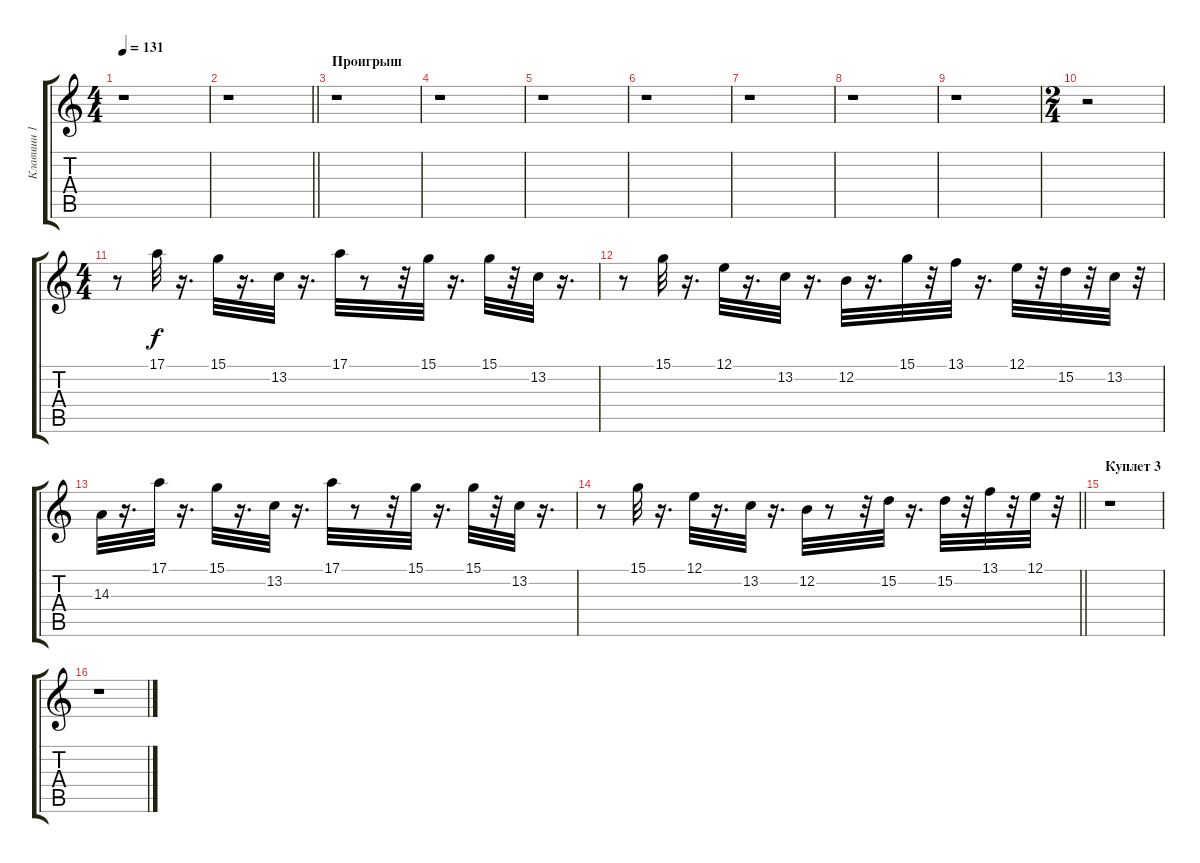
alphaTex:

\track ("Клавиши 1" "Клавиши 1") {instrument kalimba}
\staff {score tabs}
\tuning (E4 B3 G3 D3 A2 E2) {hide}
\ts (4 4)
\tempo 131
\clef g2
\ks c
r.1{dy f} |
\barLineRight lightlight
r.1 |
\section ("" "Проигрыш")
r.1 |
r.1 |
r.1 |
r.1 |
r.1 |
r.1 |
r.1 |
\ts (2 4)
r.2 |
\ts (4 4)
r.8 17.1.32 r.16{d} 15.1.32 r.16{d} 13.2.32 r.16{d} 17.1.32 r.8 r.32 15.1.32 r.16{d} 15.1.32 r.32 13.2.32 r.16{d} |
r.8 15.1.32 r.16{d} 12.1.32 r.16{d} 13.2.32 r.16{d} 12.2.32 r.16{d} 15.1.32 r.32 13.1.32 r.16{d} 12.1.32 r.32 15.2.32 r.32 13.2.32 r.32 |
14.3.32 r.16{d} 17.1.32 r.16{d} 15.1.32 r.16{d} 13.2.32 r.16{d} 17.1.32 r.8 r.32 15.1.32 r.16{d} 15.1.32 r.32 13.2.32 r.16{d} |
\barLineRight lightlight
r.8 15.1.32 r.16{d} 12.1.32 r.16{d} 13.2.32 r.16{d} 12.2.32 r.8 r.32 15.2.32 r.16{d} 15.2.32 r.32 13.1.32 r.32 12.1.32 r.32 |
\section ("" "Куплет 3")
r.1 |
r.1
